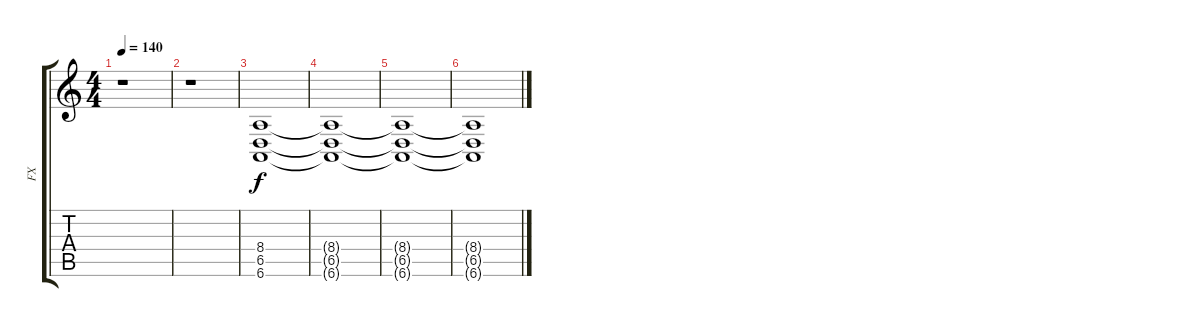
\track ("FX" "FX") {instrument fx7echoes}
\staff {score tabs}
\tuning (Eb4 Bb3 Gb3 Db3 Ab2 Eb2) {hide}
\ts (4 4)
\tempo 140
\clef g2
\ks c
r.1{dy f} |
r.1 |
(8.4 6.5 6.6).1{volume 9} |
(8.4{t} 6.5{t} 6.6{t}).1 |
(8.4{t} 6.5{t} 6.6{t}).1{volume 6} |
(8.4{t} 6.5{t} 6.6{t}).1
